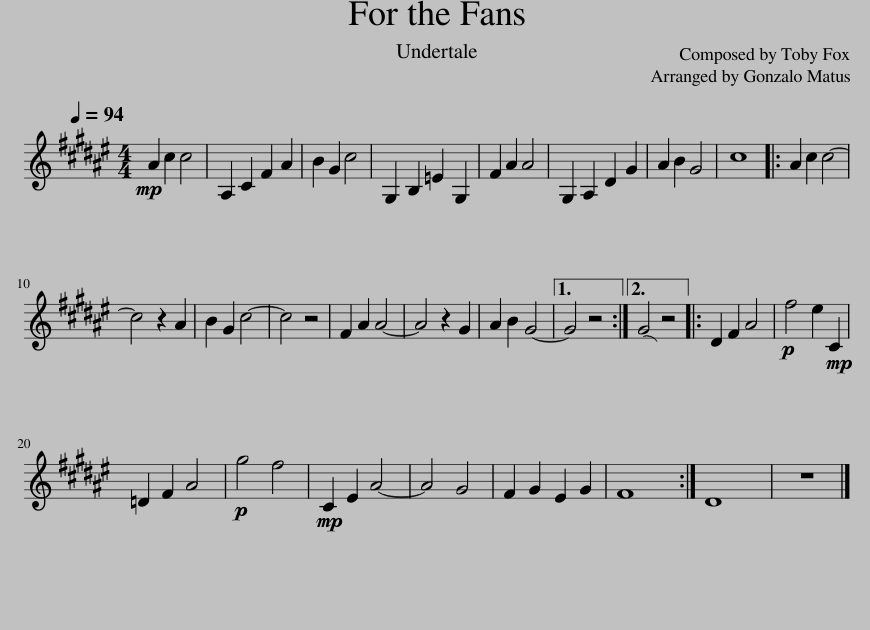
X:1
L:1/8
Q:1/4=94
M:4/4
I:linebreak $
K:F#
V:1 treble
V:1
!mp! A2 c2 c4 | A,2 C2 F2 A2 | B2 G2 c4 | G,2 B,2 =E2 G,2 | F2 A2 A4 | %5
 G,2 A,2 D2 G2 | A2 B2 G4 | c8 |: A2 c2 c4- |$ c4 z2 A2 | %10
 B2 G2 c4- | c4 z4 | F2 A2 A4- | A4 z2 G2 | A2 B2 (G4- |1 %15
 G4 z4 :|2 G4) z4 |: D2 F2 A4 |!p! f4 e2!mp! C2 |$ =D2 F2 A4 | %20
!p! g4 f4 |!mp! C2 E2 A4- | A4 G4 | F2 G2 E2 G2 | F8 :| %25
 D8 | z8 |] %27
